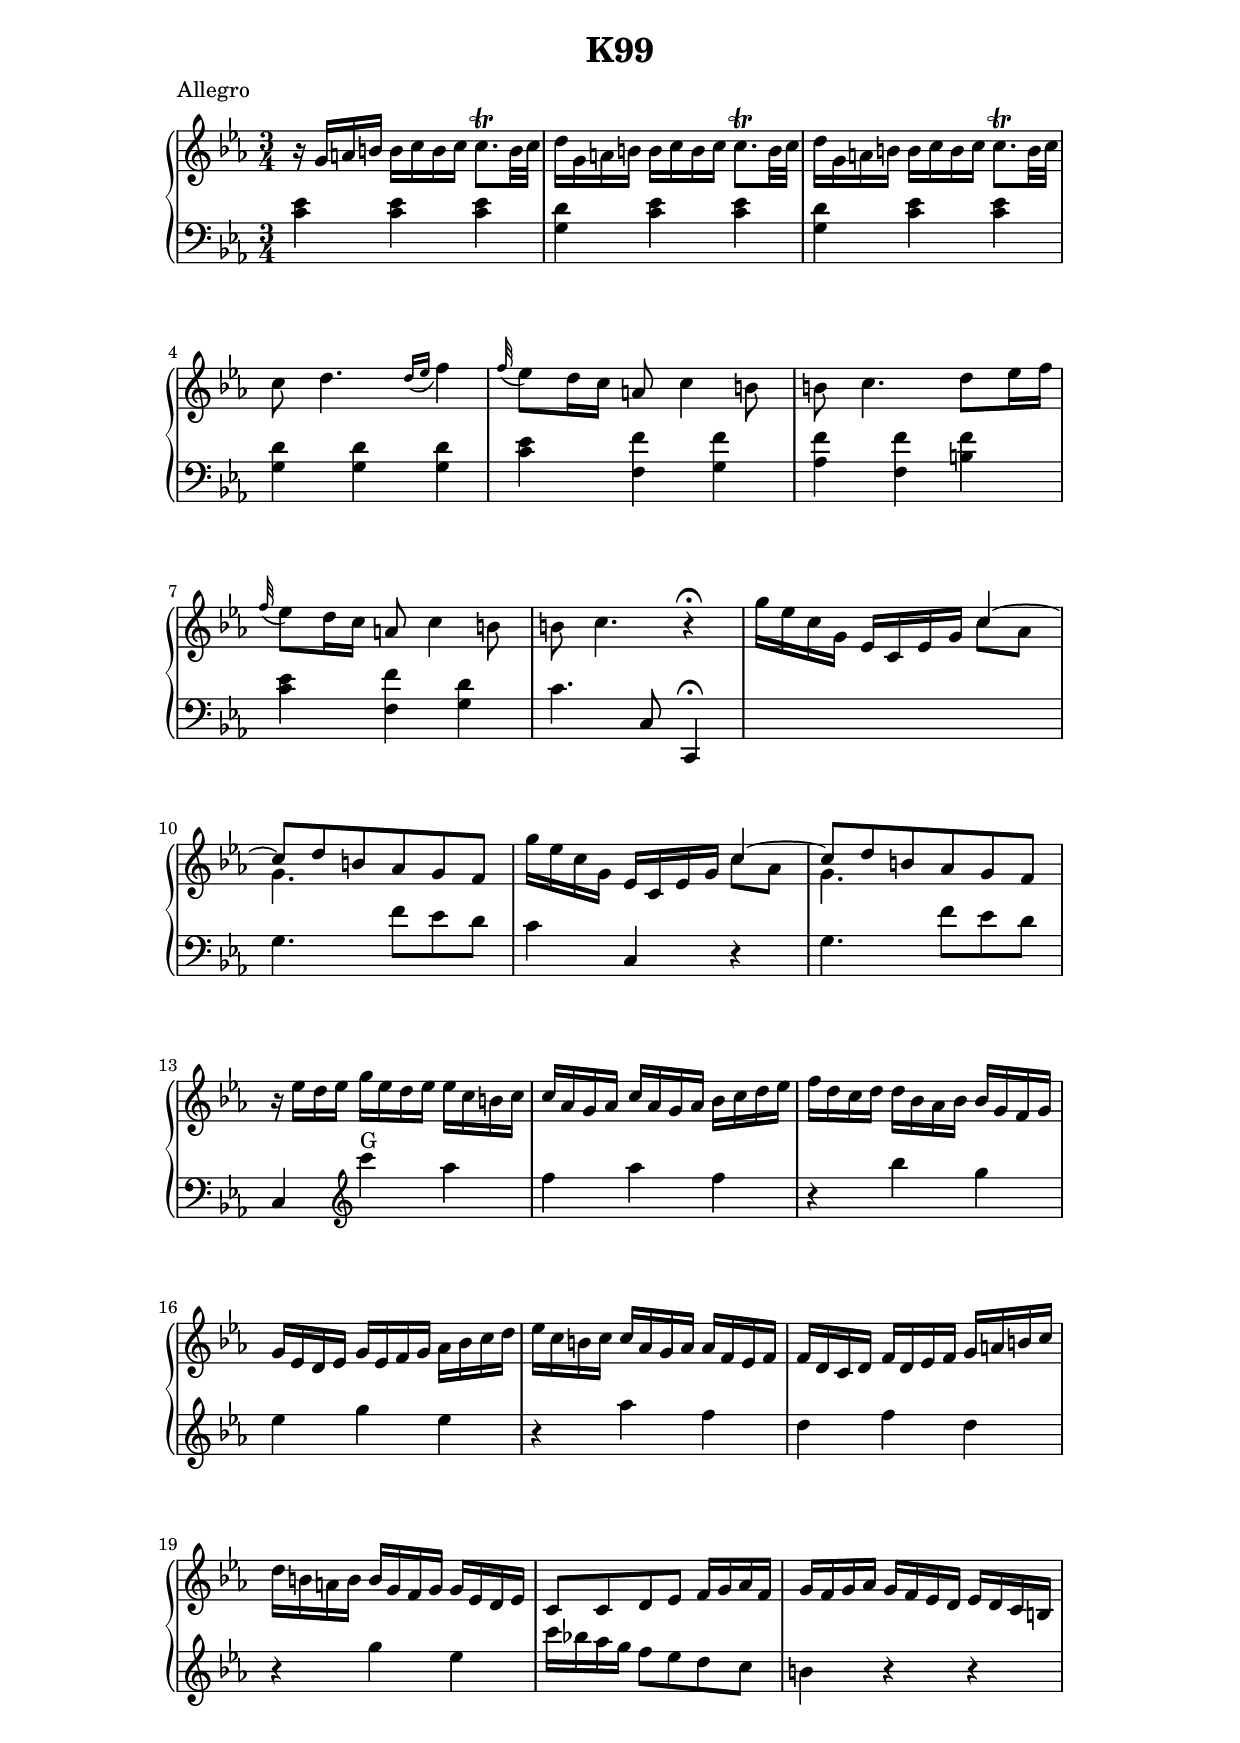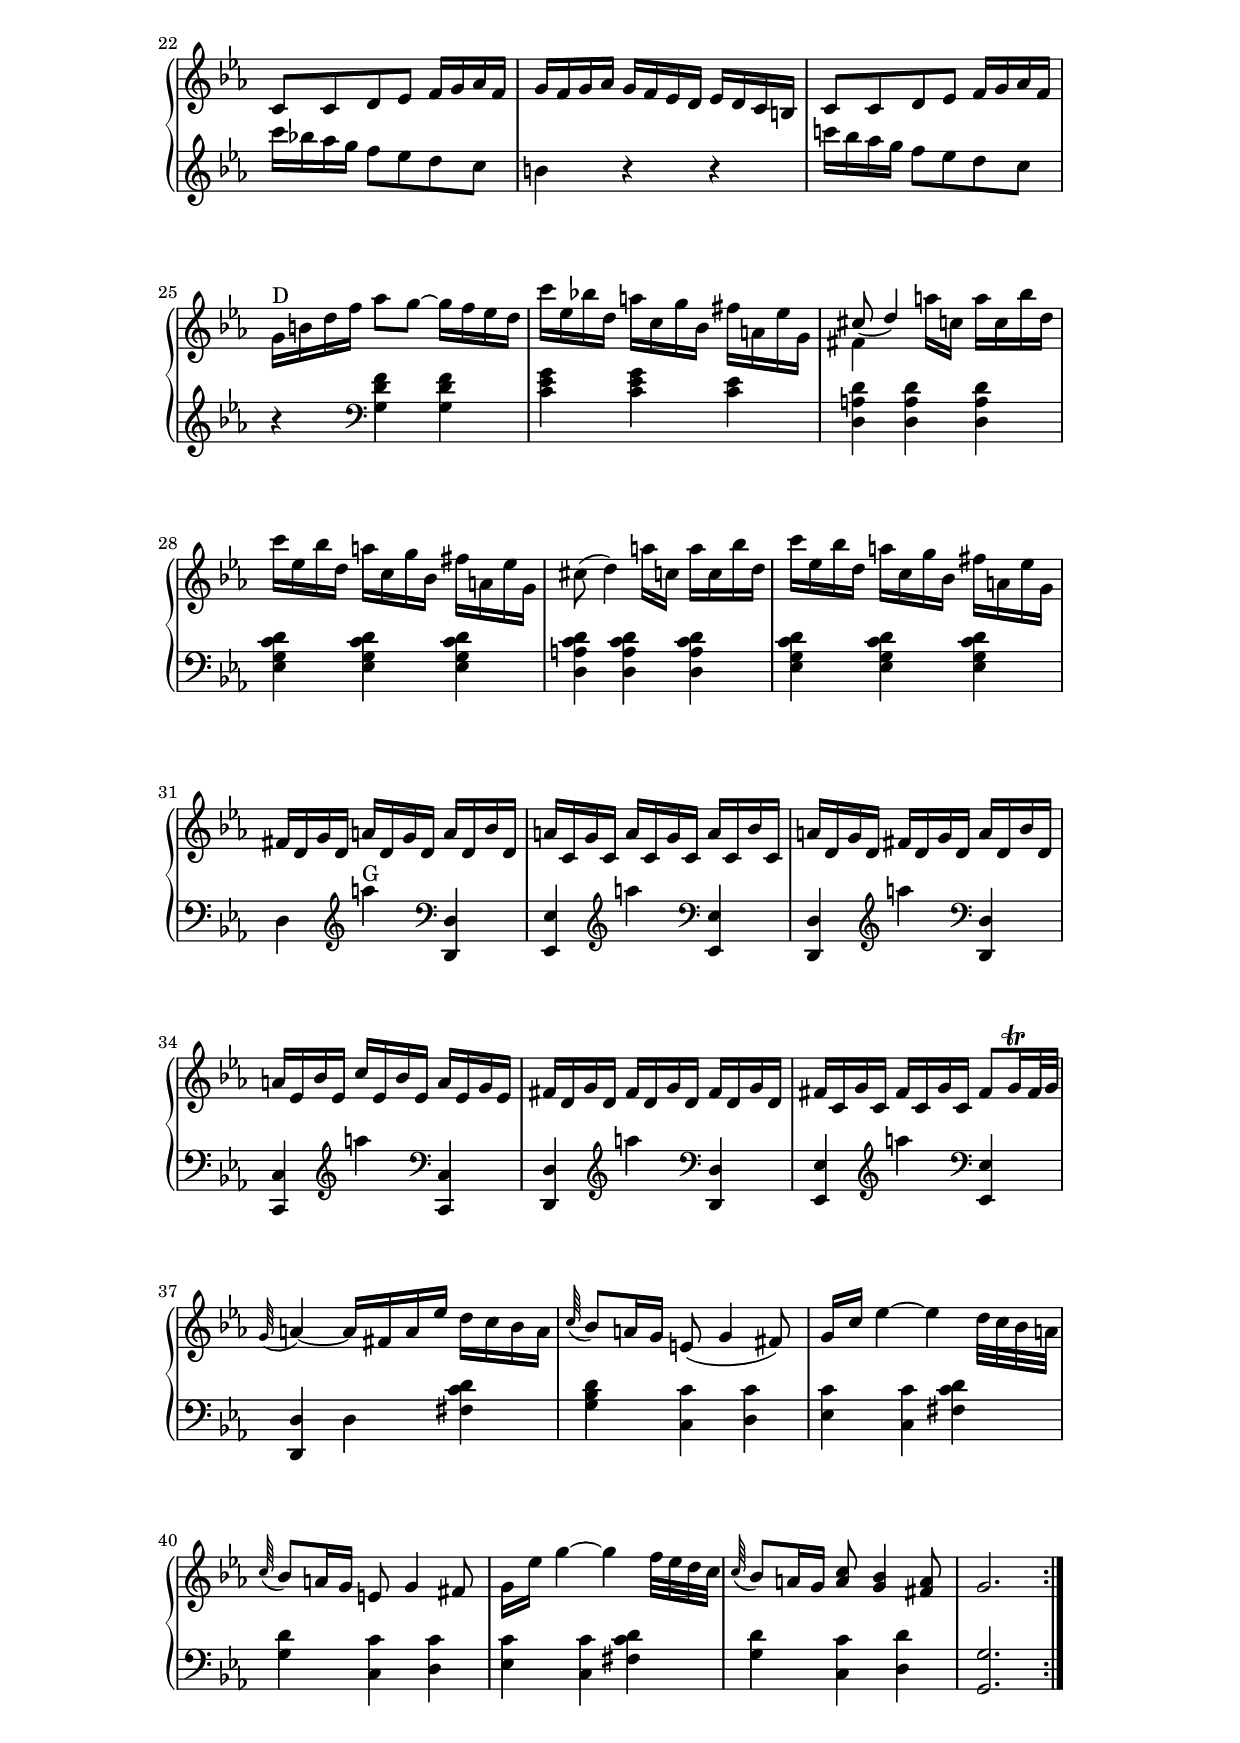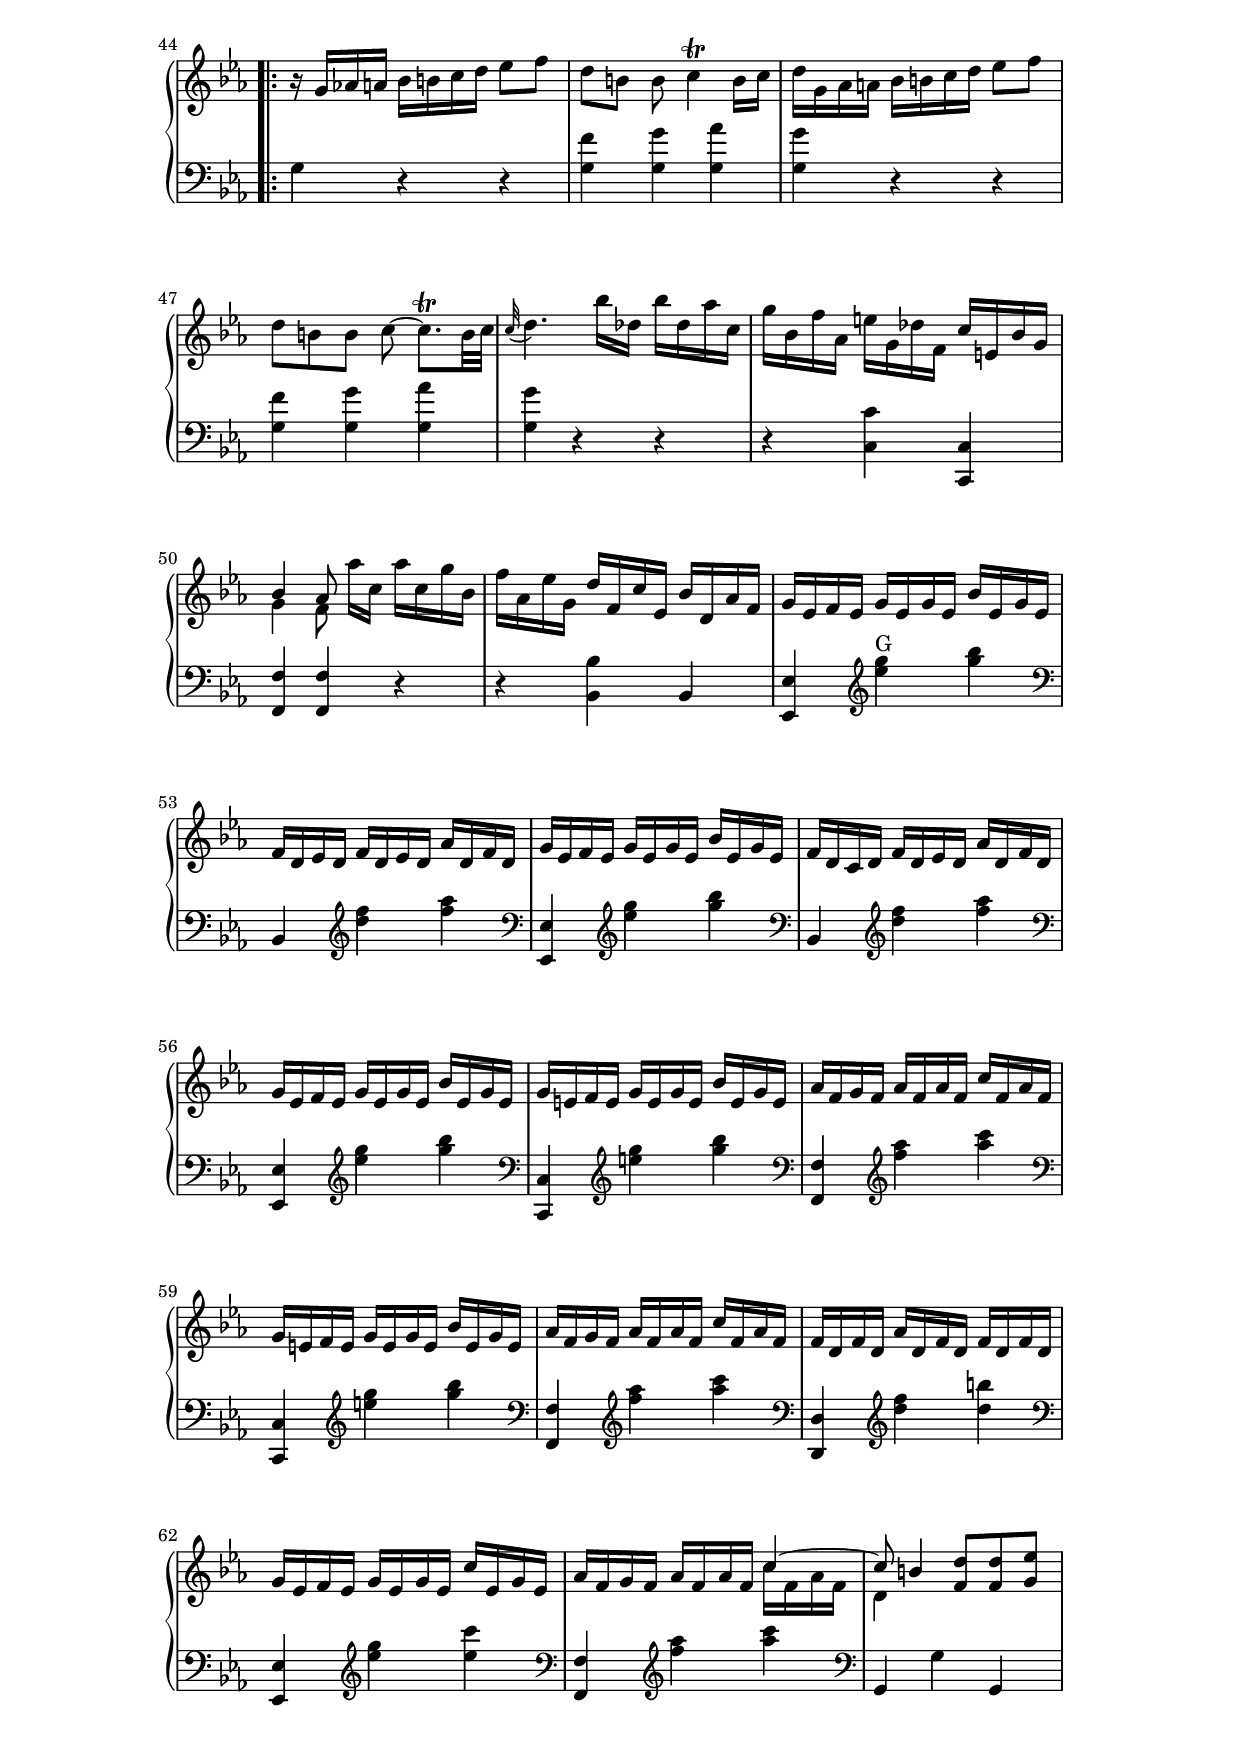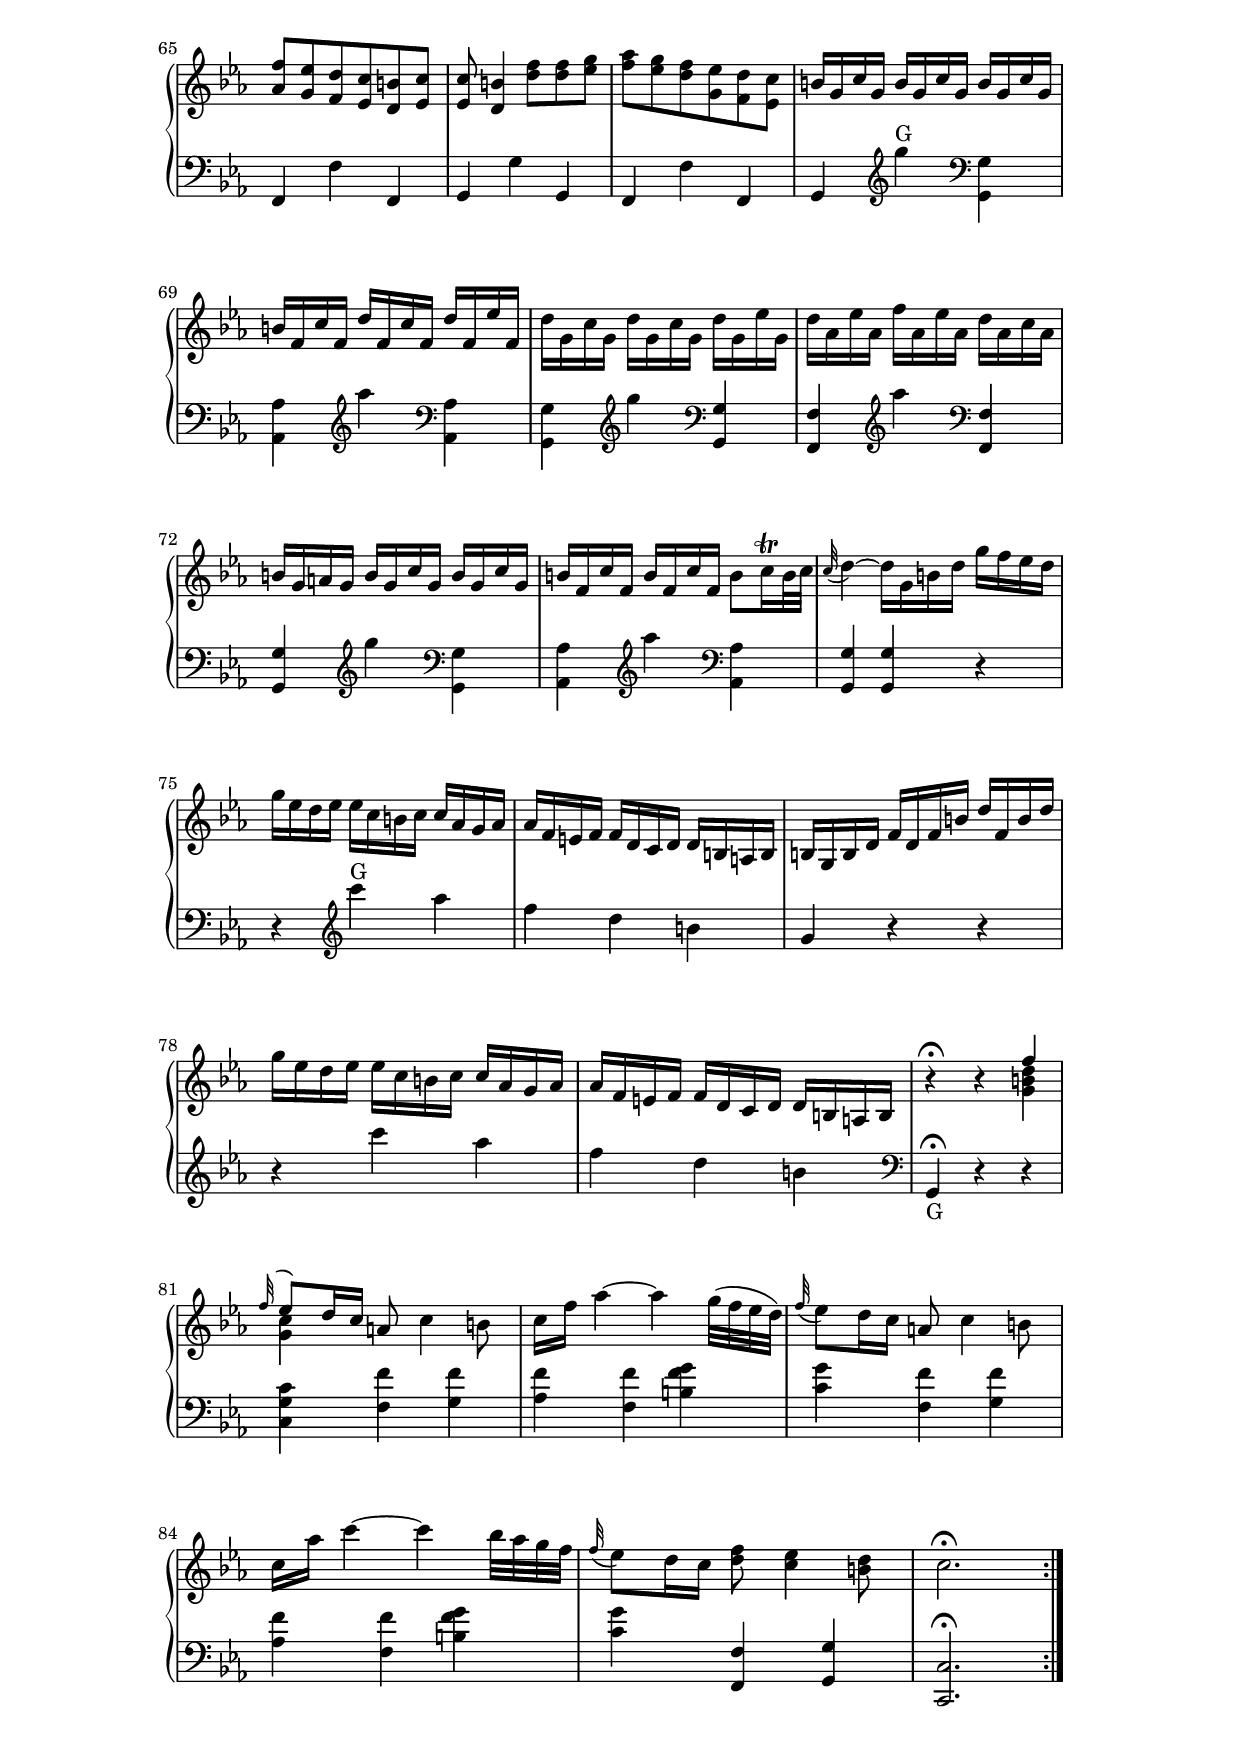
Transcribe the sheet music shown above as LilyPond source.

\version "2.18.2"
\version "2.18.2"

su = \stemUp
sd = \stemDown
sn = \stemNeutral
tu = \tieUp
td = \tieDown
tn = \tieNeutral
cstr = \change Staff = "right"
cstl = \change Staff = "left"

global = {
  \key c \minor
  \time 3/4
}

right = \relative c'' {
  \global
 
  \repeat volta 2 {
    r16 g a b b c b c c8.-\trill b32 c
    \sd \repeat unfold 2 {
      d16 g, a b b c b c c8.-\trill b32 c }
    
    \sn c8 d4. \acciaccatura {d16 ees} f4
    \appoggiatura f32 ees8 d16 c a8 c4 b8
    b c4. d8 ees16 f
    \appoggiatura f32 ees8 d16 c a8 c4 b8
    
    b c4. r4-\fermata
    \repeat unfold 2 {
      g'16 ees c g ees c ees g
      << { c4 ~ c8 d b aes g f } \\ { c'8 aes g4. } >>
    }
    
    r16 ees' d ees g ees d ees ees c b c
    c aes g aes c aes g aes bes c d ees
    f d c d d bes aes bes bes g f g
    
    g ees d ees g ees f g aes bes c d
    ees c b c c aes g aes aes f ees f
    f d c d f d ees f g a b c
    d b a b b g f g g ees d ees
    
    
    \repeat unfold 2 {
      c8 c d ees f16 g aes f
      g f g aes g f ees d ees d c b }
    
    c8 c d ees f16 g aes f
    g^"D" b d f aes8 g ~ g16 f ees d
    c' ees, bes'! d, a' c, g' bes, fis' a, ees' g,
    << { \once \slurDown cis8-( d4-) } \\ { fis,4 } >> a'16 c, a' c, bes' d,
    
    c' ees, bes' d, a' c, g' bes, fis' a, ees' g,
    cis8-( d4-) a'16 c, a' c, bes' d,
    c' ees, bes' d, a' c, g' bes, fis' a, ees' g,
    fis d g d a' d, g d a' d, bes' d,
    
    a' c, g' c, a' c, g' c, a' c, bes' c,
    a' d, g d fis d g d a' d, bes' d,
    a' ees bes' ees, c' ees, bes' ees, a ees g ees
    fis d g d fis d g d fis d g d
    
    fis c g' c, fis c g' c, fis8 g16-\trill fis32 g
    \appoggiatura g64 a4 ~ a16 fis a ees' d c bes a
    \appoggiatura c64 bes8 a16 g e8-( g4 fis8-)
    g16 c ees4 ~ ees d32 c bes a
    
    \appoggiatura c64 bes8 a16 g e8 g4 fis8
    g16 ees' g4 ~ g f32 ees d c
    \appoggiatura c64 bes8 a16 g \once \su <a c>8 <g bes>4 <fis a>8
    g2.
  }
  
  \repeat volta 2 {
    r16 g aes! a bes b c d ees8 f
    d[ b] b c4-\trill b16 c
    \sd d g, aes a bes b c d ees8 f \sn
    d[ b b] c ~ c8.-\trill b32 c
    
    \appoggiatura c32 d4. bes'16 des, bes' des, aes' c,
    g' bes, f' aes, e' g, des' f, c' e, bes' g
    << { bes4 aes8 } \\ { g4 f8 } >> aes'16 c, aes' c, g' bes,
    f' aes, ees' g, d' f, c' ees, bes' d, aes' f
    
    g ees f ees g ees g ees bes' ees, g ees
    f d ees d f d ees d aes' d, f d
    g ees f ees g ees g ees bes' ees, g ees
    f d c d f d ees d aes' d, f d
    
    g ees f ees g ees g ees bes' ees, g ees
    g e f e g e g e bes' e, g e
    aes f g f aes f aes f c' f, aes f
    g e f e g e g e bes' e, g e
    
    aes f g f aes f aes f c' f, aes f
    f d f d aes' d, f d f d f d
    g ees f ees g ees g ees c' ees, g ees
    aes f g f aes f aes f 
    
    
    << { c'4 ~ c8 b4 } \\ { c16 f, aes f d4 } >>
    <f d'>8 <f d'> <g ees'>
    <aes f'> <g ees'> <f d'> <ees c'> <d b'> <ees c'>
    <ees c'> <d b'>4 <d' f>8 <d f> <ees g> 
    <f aes> <ees g> <d f> <g, ees'> <f d'> <ees c'>
    b'16 g c g b g c g b g c g
    
    b f c' f, d' f, c' f, d' f, ees' f,
    \sd d' g, c g d' g, c g d' g, ees' g,
    d' aes ees' aes, f' aes, ees' aes, d aes c aes
    \sn b g a g b g c g b g c g
    
    b f c' f, b f c' f, b8 c16-\trill b32 c
    \appoggiatura c32 d4 ~ d16 g, b d g f ees d
    g ees d ees ees c b c c aes g aes
    aes f e f f d c d d b a b
    
    b g b d f d f b d f, b d
    g ees d ees ees c b c c aes g aes
    aes f e f f d c d d b a b
    r4-\fermata  r 
    << { f''4 \appoggiatura f32 ees8 d16 c } \\ { <g b d>4 <g c> } >> a8 c4 b8
    %<g' b d f>
    %\appoggiatura f'32 << { \stemUp ees8 d16 c } \\ { <g c>4 } >> a8 c4 b8
    
    c16 f aes4 ~ aes g32( f ees d)
    \appoggiatura f32 ees8 d16 c a8 c4 b8
    c16 aes' c4 ~ c bes32 aes g f
    \appoggiatura f32 ees8 d16 c <d f>8 <c ees>4 <b d>8
    c2.-\fermata
  }
}
 
left = \relative c' {
  \global
  
  \repeat volta 2 {
    <c ees>4 <c ees> <c ees>
    <g d'> <c ees> <c ees>
    <g d'> <c ees> <c ees>
    
    <g d'> <g d'> <g d'> 
    <c ees> <f, f'> <g f'>
    <aes f'> < f f'> <b f'>
    <c ees> <f, f'> <g d'>

    c4. c,8 c,4-\fermata
    s2.
    g''4. f'8 ees d
    c4 c, r
    
    g'4. f'8 ees d
    c,4 \clef treble c'''^"G" aes
    f aes f
    r bes g
    
    ees g ees
    r aes f
    d f d
    r g ees
    
    
    \repeat unfold 2 {
      c'16 bes! aes g f8 ees d c
      b4 r r
    }
    
    c'!16 bes aes g f8 ees d c
    r4 \clef bass \repeat unfold 2 <g, d' f>4
    <c ees g> <c ees g> <c ees>
    <d, a' d> <d a' d> <d a' d>
    
    <ees g c d> <ees g c d> <ees g c d>
    <d a' c d> <d a' c d> <d a' c d>
    <ees g c d> <ees g c d> <ees g c d>
    d4 \clef treble a'''^"G" \clef bass <d,,,, d'>
    
    <ees ees'> \clef treble a''' \clef bass <ees,,, ees'>
    <d d'> \clef treble a'''' \clef bass <d,,,, d'>
    <c c'> \clef treble a'''' \clef bass <c,,,, c'>
    <d d'> \clef treble a'''' \clef bass <d,,,, d'>
    
    <ees ees'> \clef treble a''' \clef bass <ees,,, ees'>
    <d d'> d'4 <fis c' d>
    <g bes d> <c, c'> <d c'>
    <ees c'> <c c'> <fis c' d>
    
    <g d'> <c, c'> <d c'>
    <ees c'> <c c'> <fis c' d>
    <g d'> <c, c'> <d d'>
    <g, g'>2.
  }
  
  \repeat volta 2 {
    g'4 r r
    <g f'> <g g'> <g aes'>
    <g g'> r r
    <g f'> <g g'> <g aes'>
    
    <g g'> r r
    r <c, c'> <c, c'>
    <f f'> <f f'> r
    r <bes bes'> bes
    
    <ees, ees'> \clef treble <ees''' g>^"G" <g bes>
    \clef bass bes,,, \clef treble <d'' f> <f aes>
    \clef bass <ees,,, ees'> \clef treble <ees''' g> <g bes>
    \clef bass bes,,, \clef treble <d'' f> <f aes>
    
    \clef bass <ees,,, ees'> \clef treble <ees''' g> <g bes>
    \clef bass <c,,,, c'> \clef treble <e''' g> <g bes>
    \clef bass <f,,, f'> \clef treble <f''' aes> <aes c>
    \clef bass <c,,,, c'> \clef treble <e''' g> <g bes>
    
    \clef bass <f,,, f'> \clef treble <f''' aes> <aes c>
    \clef bass <d,,,, d'> \clef treble <d''' f> <d b'>
    \clef bass <ees,,, ees'> \clef treble <ees''' g> <ees c'>
    \clef bass <f,,, f'> \clef treble <f''' aes> <aes c>
    
    
    \clef bass g,,,4 g' g,
    f f' f,
    g g' g,
    f f' f,
    g \clef treble g'''^"G" \clef bass \once \sd <g,,, g'>
    
    <aes aes'> \clef treble aes''' \clef bass <aes,,, aes'>
    \once \sd <g g'> \clef treble g''' \clef bass <g,,, g'>
    <f f'> \clef treble aes''' \clef bass <f,,, f'>
    <g g'> \clef treble g''' \clef bass \once \sd <g,,, g'>
    
    <aes aes'> \clef treble aes''' \clef bass <aes,,, aes'>
    <g g'> <g g'> r
    r \clef treble c'''^"G" aes
    f d b
    
    g r r
    r c' aes
    f d b
    \clef bass g,,_"G"^\fermata r r
    <c g' c> <f f'> <g f'>
    
    <aes f'> <f f'> <b f'g>
    <c g'> <f, f'> <g f'>
    <aes f'> <f f'> <b f'g>
    <c g'> <f,, f'> <g g'> 
    <c, c'>2.-\fermata
  }
}


#(set-global-staff-size 19.1)

\header {
  title = "K99"
  meter = "Allegro"
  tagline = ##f
}

\paper {
  #(set-paper-size "a4")
  print-page-number = ##f
  between-system-padding = #0.1
  between-system-space = #0.1
  ragged-last-bottom = ##f
  ragged-bottom = ##f
  
  left-margin = 3 \cm
  right-margin = 3 \cm
}

\score {
  \new PianoStaff <<
    \new Staff = "right" {
      \right
    }
    \new Staff = "left" { 
      <<
      \clef bass \left 
      {s2.*43 \pageBreak}
      >>
    }
  >>
  \layout { indent = 0 }
}
